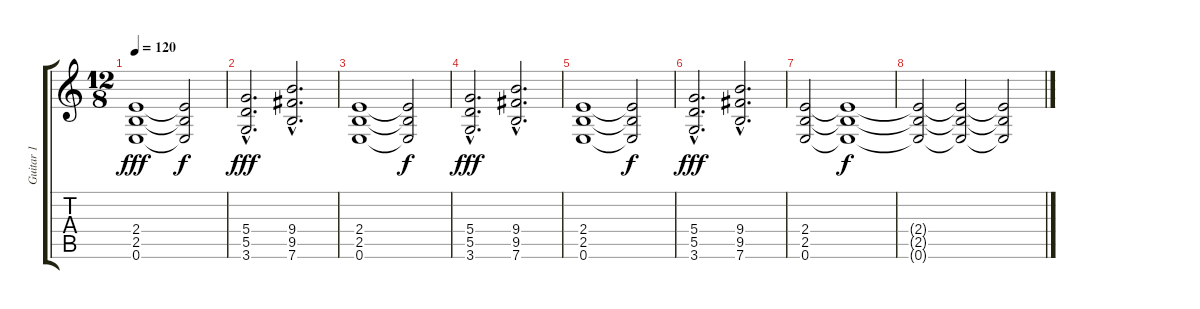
\track ("Guitar 1" "Guitar 1") {instrument distortionguitar}
\staff {score tabs}
\tuning (E4 B3 G3 D3 A2 E2) {hide}
\ts (12 8)
\tempo 120
\clef g2
\ks c
(2.4 2.5 0.6).1{dy fff} (2.4{t} 2.5{t} 0.6{t}).2{dy f} |
(5.4{hac} 5.5{hac} 3.6{hac}).2{d dy fff} (9.4{hac} 9.5{hac} 7.6{hac}).2{d} |
(2.4 2.5 0.6).1 (2.4{t} 2.5{t} 0.6{t}).2{dy f} |
(5.4{hac} 5.5{hac} 3.6{hac}).2{d dy fff} (9.4{hac} 9.5{hac} 7.6{hac}).2{d} |
(2.4 2.5 0.6).1 (2.4{t} 2.5{t} 0.6{t}).2{dy f} |
(5.4{hac} 5.5{hac} 3.6{hac}).2{d dy fff} (9.4{hac} 9.5{hac} 7.6{hac}).2{d} |
(2.4 2.5 0.6).2 (2.4{t} 2.5{t} 0.6{t}).1{dy f} |
(2.4{t} 2.5{t} 0.6{t}).2 (2.4{t} 2.5{t} 0.6{t}).2 (2.4{t} 2.5{t} 0.6{t}).2
